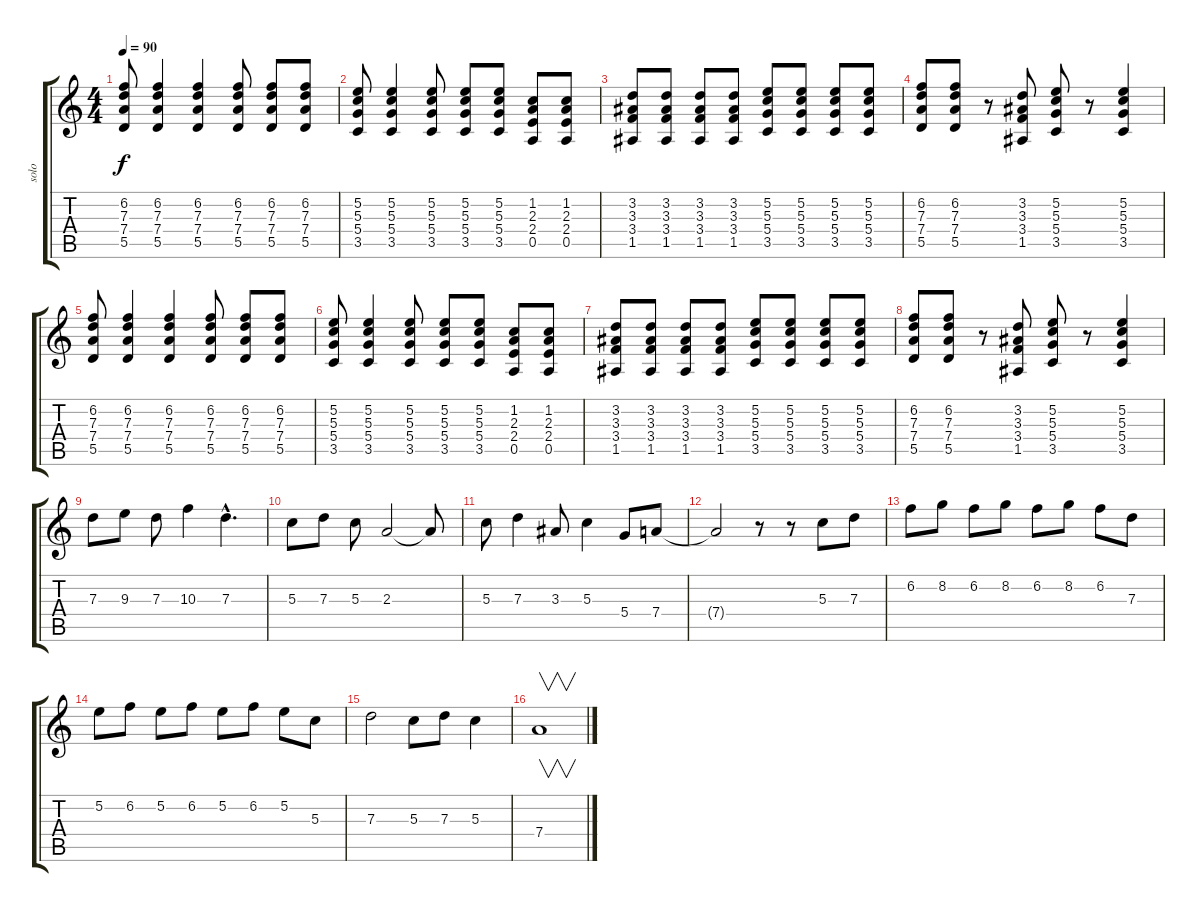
\track ("solo" "solo") {instrument distortionguitar}
\staff {score tabs}
\tuning (E4 B3 G3 D3 A2 E2) {hide}
\ts (4 4)
\tempo 90
\clef g2
\ks c
(6.2 7.3 7.4 5.5).8{dy f} (6.2 7.3 7.4 5.5).4 (6.2 7.3 7.4 5.5).4 (6.2 7.3 7.4 5.5).8 (6.2 7.3 7.4 5.5).8 (6.2 7.3 7.4 5.5).8 |
(5.2 5.3 5.4 3.5).8 (5.2 5.3 5.4 3.5).4 (5.2 5.3 5.4 3.5).8 (5.2 5.3 5.4 3.5).8 (5.2 5.3 5.4 3.5).8 (1.2 2.3 2.4 0.5).8 (1.2 2.3 2.4 0.5).8 |
(3.2 3.3 3.4 1.5).8 (3.2 3.3 3.4 1.5).8 (3.2 3.3 3.4 1.5).8 (3.2 3.3 3.4 1.5).8 (5.2 5.3 5.4 3.5).8 (5.2 5.3 5.4 3.5).8 (5.2 5.3 5.4 3.5).8 (5.2 5.3 5.4 3.5).8 |
(6.2 7.3 7.4 5.5).8 (6.2 7.3 7.4 5.5).8 r.8 (3.2 3.3 3.4 1.5).8 (5.2 5.3 5.4 3.5).8 r.8 (5.2 5.3 5.4 3.5).4 |
(6.2 7.3 7.4 5.5).8 (6.2 7.3 7.4 5.5).4 (6.2 7.3 7.4 5.5).4 (6.2 7.3 7.4 5.5).8 (6.2 7.3 7.4 5.5).8 (6.2 7.3 7.4 5.5).8 |
(5.2 5.3 5.4 3.5).8 (5.2 5.3 5.4 3.5).4 (5.2 5.3 5.4 3.5).8 (5.2 5.3 5.4 3.5).8 (5.2 5.3 5.4 3.5).8 (1.2 2.3 2.4 0.5).8 (1.2 2.3 2.4 0.5).8 |
(3.2 3.3 3.4 1.5).8 (3.2 3.3 3.4 1.5).8 (3.2 3.3 3.4 1.5).8 (3.2 3.3 3.4 1.5).8 (5.2 5.3 5.4 3.5).8 (5.2 5.3 5.4 3.5).8 (5.2 5.3 5.4 3.5).8 (5.2 5.3 5.4 3.5).8 |
(6.2 7.3 7.4 5.5).8 (6.2 7.3 7.4 5.5).8 r.8 (3.2 3.3 3.4 1.5).8 (5.2 5.3 5.4 3.5).8 r.8 (5.2 5.3 5.4 3.5).4 |
7.3.8 9.3.8 7.3.8 10.3.4 7.3{hac}.4{d} |
5.3.8 7.3.8 5.3.8 2.3.2 2.3{t}.8 |
5.3.8 7.3.4 3.3.8 5.3.4 5.4.8 7.4.8 |
7.4{t}.2 r.8 r.8 5.3.8 7.3.8 |
6.2.8 8.2.8 6.2.8 8.2.8 6.2.8 8.2.8 6.2.8 7.3.8 |
5.2.8 6.2.8 5.2.8 6.2.8 5.2.8 6.2.8 5.2.8 5.3.8 |
7.3.2 5.3.8 7.3.8 5.3.4 |
7.4.1{v}
